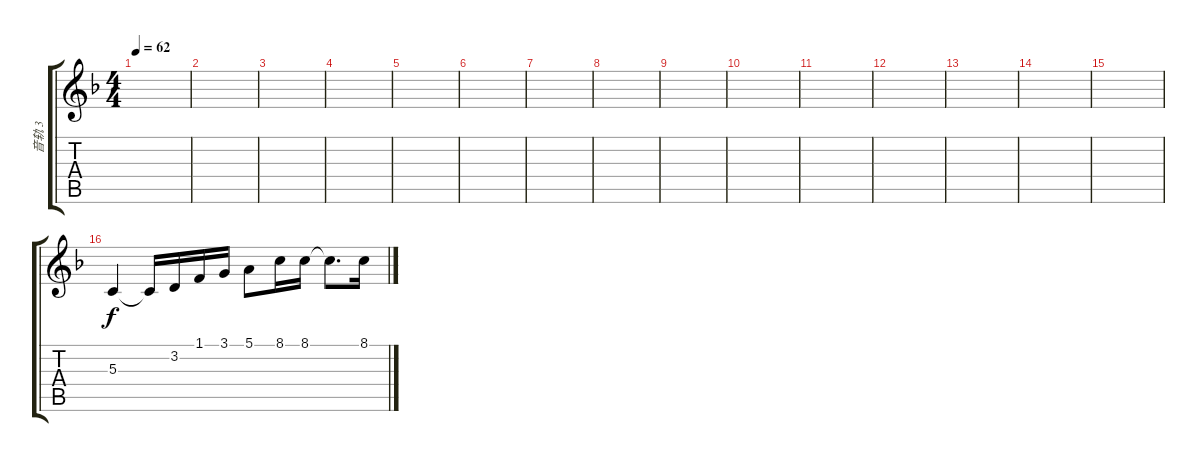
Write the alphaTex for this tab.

\track ("音轨 3" "音轨 3") {instrument violin}
\staff {score tabs}
\tuning (E4 B3 G3 D3 A2 E2) {hide}
\ts (4 4)
\tempo 62
\clef g2
\ks f
|
|
|
|
|
|
|
|
|
|
|
|
|
|
|
5.3.4 5.3{t}.16 3.2.16 1.1.16 3.1.16 5.1.8 8.1.16 8.1.16 8.1{t}.8{d} 8.1.16
